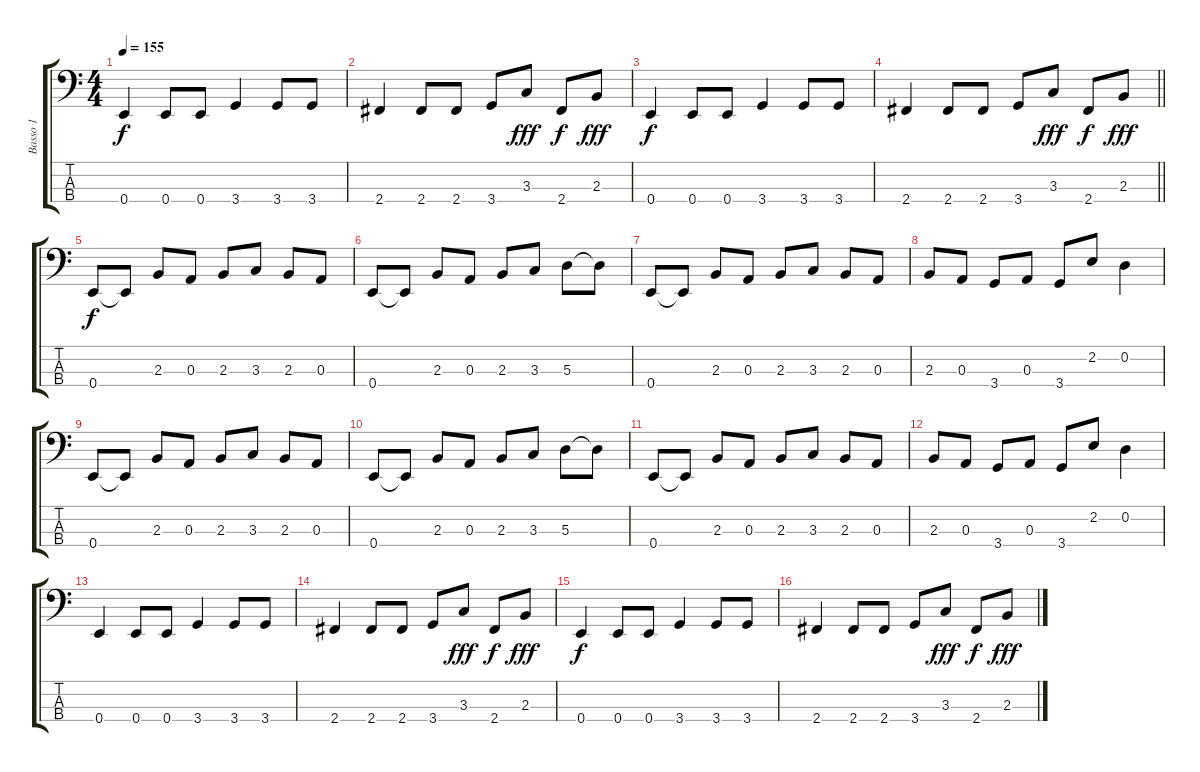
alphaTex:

\track ("Basso 1" "Basso 1") {instrument slapbass1}
\staff {score tabs}
\tuning (G2 D2 A1 E1) {hide}
\ts (4 4)
\tempo 155
\clef f4
\ks c
0.4.4{dy f} 0.4.8 0.4.8 3.4.4 3.4.8 3.4.8 |
2.4.4 2.4.8 2.4.8 3.4.8 3.3.8{dy fff} 2.4.8{dy f} 2.3.8{dy fff} |
0.4.4{dy f} 0.4.8 0.4.8 3.4.4 3.4.8 3.4.8 |
\barLineRight lightlight
2.4.4 2.4.8 2.4.8 3.4.8 3.3.8{dy fff} 2.4.8{dy f} 2.3.8{dy fff} |
0.4.8{dy f} 0.4{t}.8 2.3.8 0.3.8 2.3.8 3.3.8 2.3.8 0.3.8 |
0.4.8 0.4{t}.8 2.3.8 0.3.8 2.3.8 3.3.8 5.3.8 5.3{t}.8 |
0.4.8 0.4{t}.8 2.3.8 0.3.8 2.3.8 3.3.8 2.3.8 0.3.8 |
2.3.8 0.3.8 3.4.8 0.3.8 3.4.8 2.2.8 0.2.4 |
0.4.8 0.4{t}.8 2.3.8 0.3.8 2.3.8 3.3.8 2.3.8 0.3.8 |
0.4.8 0.4{t}.8 2.3.8 0.3.8 2.3.8 3.3.8 5.3.8 5.3{t}.8 |
0.4.8 0.4{t}.8 2.3.8 0.3.8 2.3.8 3.3.8 2.3.8 0.3.8 |
2.3.8 0.3.8 3.4.8 0.3.8 3.4.8 2.2.8 0.2.4 |
0.4.4 0.4.8 0.4.8 3.4.4 3.4.8 3.4.8 |
2.4.4 2.4.8 2.4.8 3.4.8 3.3.8{dy fff} 2.4.8{dy f} 2.3.8{dy fff} |
0.4.4{dy f} 0.4.8 0.4.8 3.4.4 3.4.8 3.4.8 |
2.4.4 2.4.8 2.4.8 3.4.8 3.3.8{dy fff} 2.4.8{dy f} 2.3.8{dy fff}
